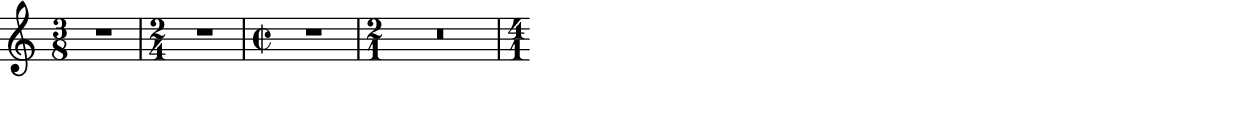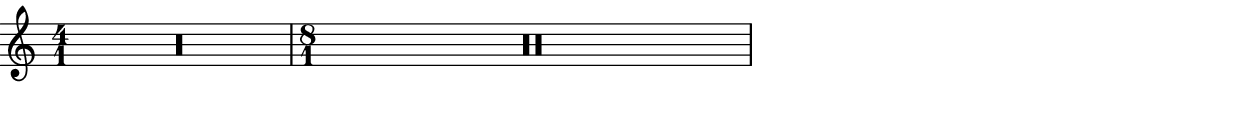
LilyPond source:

%% Generated by lilypond-book
%% Options: [exampleindent=10.16\mm,indent=0\mm,line-width=160\mm,paper-height=845.047\pt,paper-width=597.508\pt,papersize='(cons (* 597.508 pt) (* 845.047 pt))]
\include "lilypond-book-preamble.ly"


% ****************************************************************
% Start cut-&-pastable-section
% ****************************************************************

#(ly:set-option 'eps-box-padding 3.000000)



\paper {
  #(set-paper-size '(cons (* 597.508 pt) (* 845.047 pt)))
  indent = 0\mm
  line-width = 160\mm
  % offset the left padding, also add 1mm as lilypond creates cropped
  % images with a little space on the right
  line-width = #(- line-width (* mm  3.000000) (* mm 1))
}

\layout {
  
}




% ****************************************************************
% ly snippet:
% ****************************************************************
\sourcefilename "/lilypond-2.26.0/input/regression/multi-measure-rest-standard.ly"
\sourcefileline 0
\header {
  texidoc = "Only whole, breve, longa and maxima rests are used by default for multi-measure rests."
}

\version "2.16.0"

\paper {
  ragged-right = ##t
  indent = 0
}

\new Staff {
  \time 3/8 R4.
  \time 2/4 R2
  \time 2/2 R1
  \time 2/1 R\breve
  \break
  \time 4/1 R\longa
  \time 8/1 R\maxima
}



% ****************************************************************
% end ly snippet
% ****************************************************************
